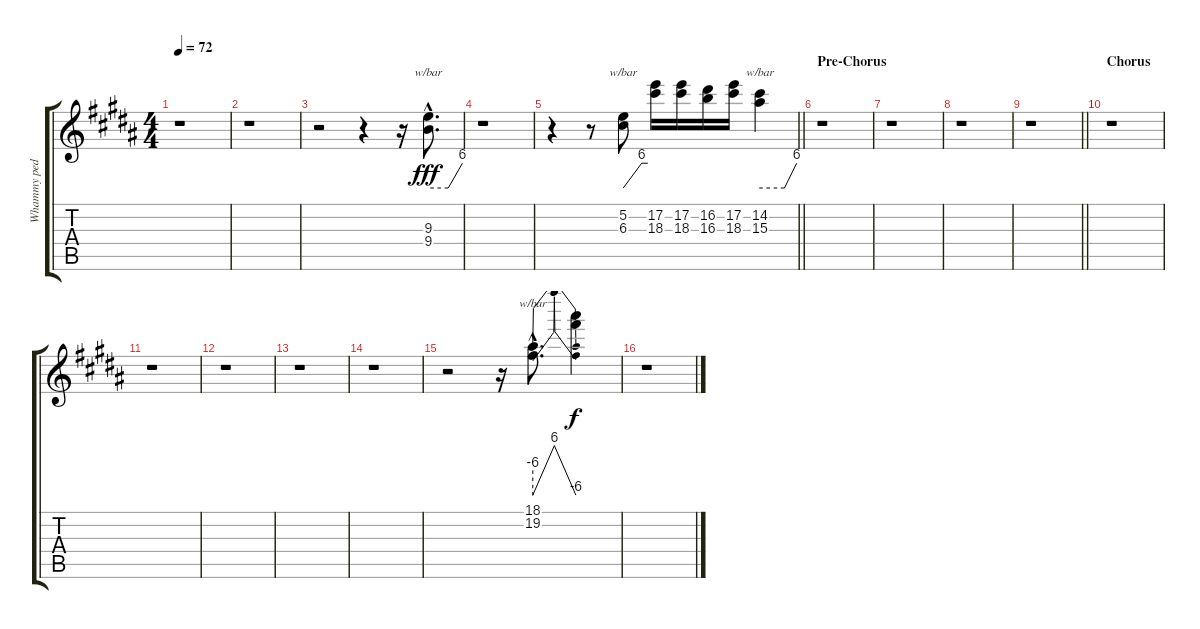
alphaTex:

\track ("Whammy pedal" "Whammy ped") {instrument distortionguitar}
\staff {score tabs}
\tuning (E4 B3 G3 D3 A2 E2) {hide}
\ts (4 4)
\tempo 72
\clef g2
\ks b
r.1{dy f} |
r.1 |
r.2 r.4 r.16 (9.3{hac} 9.4{hac}).8{d tbe (custom default 0 0 35 0 60 24) dy fff} |
r.1 |
\barLineRight lightlight
r.4 r.8 (5.2 6.3).8{tbe (custom default 0 0 45 24 60 24)} (17.2 18.3).16 (17.2 18.3).16 (16.2 16.3).16 (17.2 18.3).16 (14.2 15.3).4{tbe (custom default 0 0 40 0 60 24)} |
\section ("" "Pre-Chorus")
r.1 |
r.1 |
r.1 |
\barLineRight lightlight
r.1 |
\section ("" "Chorus")
r.1 |
r.1 |
r.1 |
r.1 |
r.1 |
r.2 r.16 (18.1{hac} 19.2{hac}).8{d tbe (dip default 0 -24 10 24 49 24 60 -24)} (18.1{t} 19.2{t}).4{dy f} |
r.1
